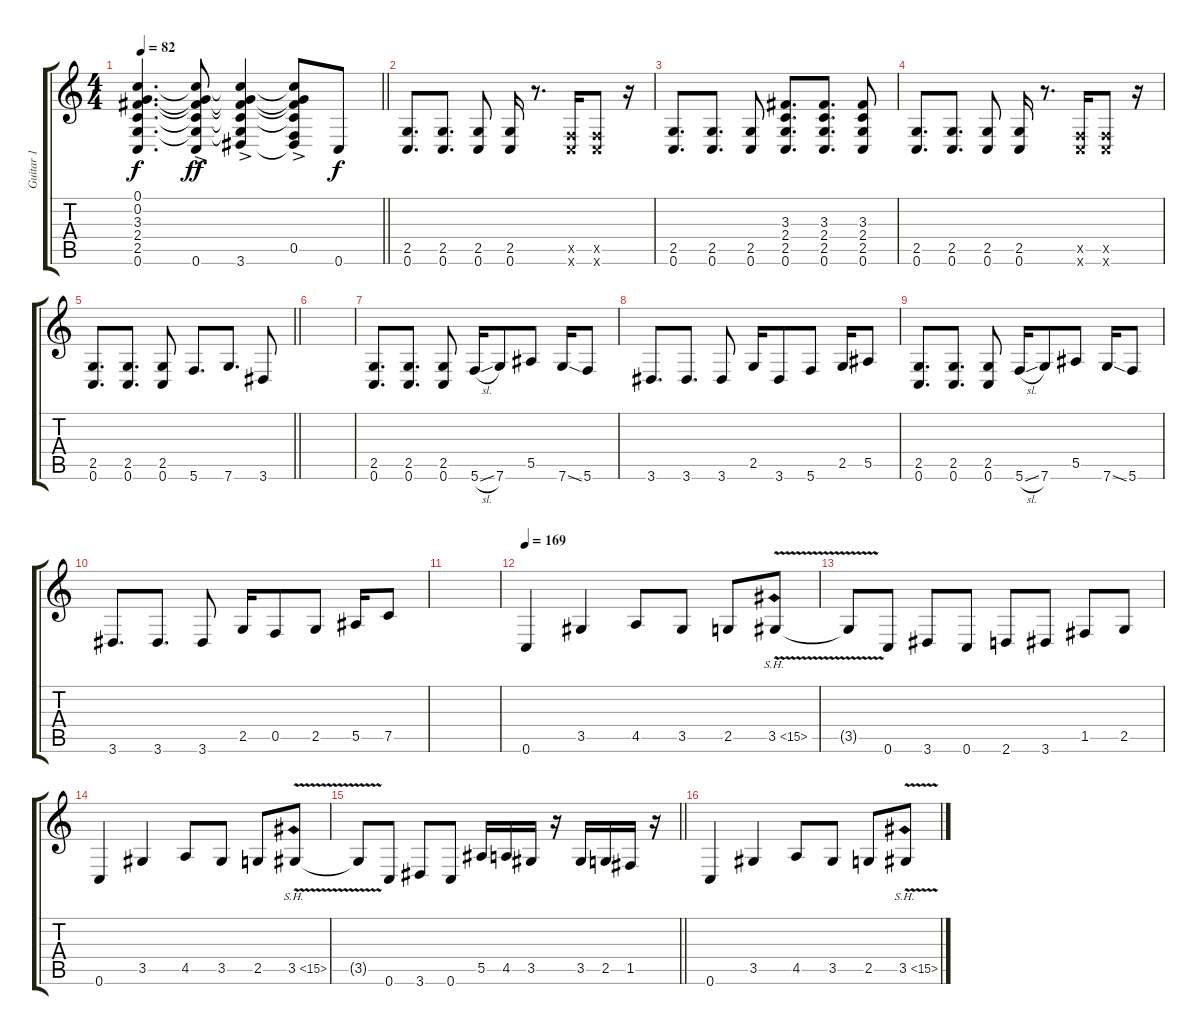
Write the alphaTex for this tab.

\track ("Guitar 1" "Guitar 1") {instrument distortionguitar}
\staff {score tabs}
\tuning (C4 G3 Eb3 Bb2 F2 C2) {hide}
\ts (4 4)
\tempo 82
\clef g2
\barLineRight lightlight
\ks c
(0.1{t} 0.2{t} 3.3{t} 2.4{t} 2.5{t} 0.6{t}).4{d dy f} (0.1{t} 0.2{t} 3.3{t} 2.4{t} 2.5{t} 0.6{ac}).8{dy ff} (0.1{t} 0.2{t} 3.3{t} 2.4{t} 2.5{t} 3.6{ac}).4 (0.1{t} 0.2{t} 3.3{t} 2.4{t} 0.5{ac} 3.6{t}).8 0.6.8{dy f} |
(2.5 0.6).8{d} (2.5 0.6).8{d} (2.5 0.6).8 (2.5 0.6).16 r.8{d} (0.5{x} 0.6{x}).16 (0.5{x} 0.6{x}).8 r.16 |
(2.5 0.6).8{d} (2.5 0.6).8{d} (2.5 0.6).8 (3.3 2.4 2.5 0.6).8{d} (3.3 2.4 2.5 0.6).8{d} (3.3 2.4 2.5 0.6).8 |
(2.5 0.6).8{d} (2.5 0.6).8{d} (2.5 0.6).8 (2.5 0.6).16 r.8{d} (0.5{x} 0.6{x}).16 (0.5{x} 0.6{x}).8 r.16 |
\barLineRight lightlight
(2.5 0.6).8{d} (2.5 0.6).8{d} (2.5 0.6).8 5.6.8{d} 7.6.8{d} 3.6.8 |
|
(2.5 0.6).8{d} (2.5 0.6).8{d} (2.5 0.6).8 5.6{sl}.16 7.6.8 5.5.8 7.6{ss}.16 5.6.8 |
3.6.8{d} 3.6.8{d} 3.6.8 2.5.16 3.6.8 5.6.8 2.5.16 5.5.8 |
(2.5 0.6).8{d} (2.5 0.6).8{d} (2.5 0.6).8 5.6{sl}.16 7.6.8 5.5.8 7.6{ss}.16 5.6.8 |
3.6.8{d} 3.6.8{d} 3.6.8 2.5.16 0.5.8 2.5.8 5.5.16 7.5.8 |
|
\tempo 169
0.6.4 3.5.4 4.5.8 3.5.8 2.5.8 3.5{sh 12 v}.8 |
3.5{t}.8 0.6.8 3.6.8 0.6.8 2.6.8 3.6.8 1.5.8 2.5.8 |
0.6.4 3.5.4 4.5.8 3.5.8 2.5.8 3.5{sh 12 v}.8 |
\barLineRight lightlight
3.5{t}.8 0.6.8 3.6.8 0.6.8 5.5.16 4.5.16 3.5.16 r.16 3.5.16 2.5.16 1.5.16 r.16 |
0.6.4 3.5.4 4.5.8 3.5.8 2.5.8 3.5{sh 12 v}.8
